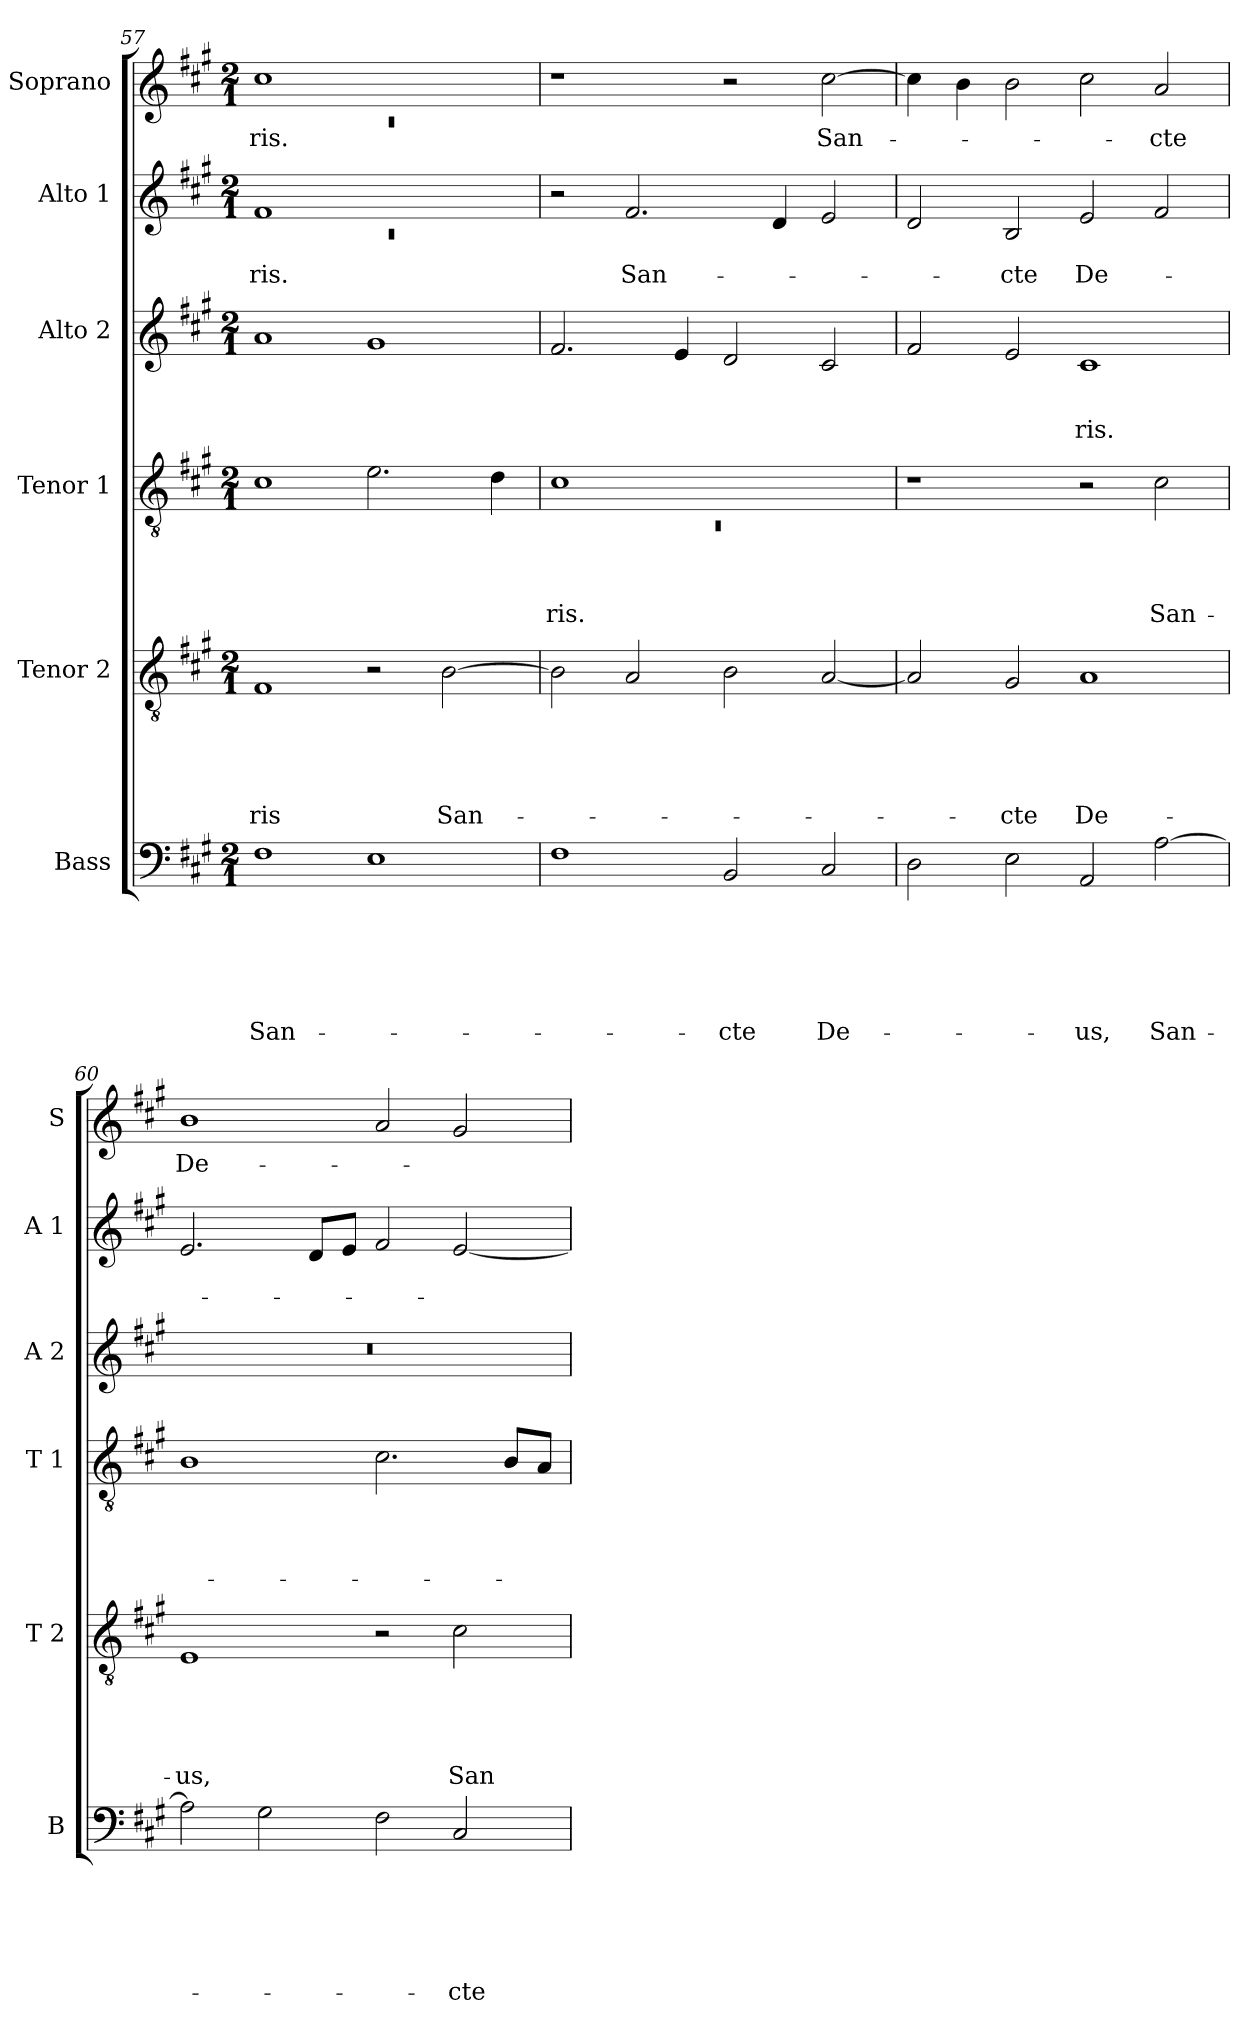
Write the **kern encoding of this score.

**kern	**text	**text	**text	**text	**text	**text	**kern	**text	**text	**text	**text	**text	**kern	**text	**text	**text	**text	**kern	**text	**text	**text	**kern	**text	**text	**kern	**text
*part6	*part6	*part6	*part6	*part6	*part6	*part6	*part5	*part5	*part5	*part5	*part5	*part5	*part4	*part4	*part4	*part4	*part4	*part3	*part3	*part3	*part3	*part2	*part2	*part2	*part1	*part1
*staff6	*staff6	*staff6	*staff6	*staff6	*staff6	*staff6	*staff5	*staff5	*staff5	*staff5	*staff5	*staff5	*staff4	*staff4	*staff4	*staff4	*staff4	*staff3	*staff3	*staff3	*staff3	*staff2	*staff2	*staff2	*staff1	*staff1
*I"Bass	*	*	*	*	*	*	*I"Tenor 2	*	*	*	*	*	*I"Tenor 1	*	*	*	*	*I"Alto 2	*	*	*	*I"Alto 1	*	*	*I"Soprano	*
*I'B	*	*	*	*	*	*	*I'T 2	*	*	*	*	*	*I'T 1	*	*	*	*	*I'A 2	*	*	*	*I'A 1	*	*	*I'S	*
*clefF4	*	*	*	*	*	*	*clefGv2	*	*	*	*	*	*clefGv2	*	*	*	*	*clefG2	*	*	*	*clefG2	*	*	*clefG2	*
*k[f#c#g#]	*	*	*	*	*	*	*k[f#c#g#]	*	*	*	*	*	*k[f#c#g#]	*	*	*	*	*k[f#c#g#]	*	*	*	*k[f#c#g#]	*	*	*k[f#c#g#]	*
*A:	*	*	*	*	*	*	*A:	*	*	*	*	*	*A:	*	*	*	*	*A:	*	*	*	*A:	*	*	*A:	*
*M2/1	*	*	*	*	*	*	*M2/1	*	*	*	*	*	*M2/1	*	*	*	*	*M2/1	*	*	*	*M2/1	*	*	*M2/1	*
=57	=57	=57	=57	=57	=57	=57	=57	=57	=57	=57	=57	=57	=57	=57	=57	=57	=57	=57	=57	=57	=57	=57	=57	=57	=57	=57
*	*	*	*	*	*	*	*	*	*	*	*	*	*	*	*	*	*	*	*	*	*	*^	*	*	*^	*
!	!	!	!	!	!	!LO:LY:b	!	!	!	!	!	!LO:LY:b	!	!	!	!	!	!	!	!	!	!	!LO:N:vis=1	!	!LO:LY:b	!	!LO:N:vis=1	!LO:LY:b
1F#	.	.	.	.	.	San-	1F#	.	.	.	.	-ris	1c#	.	.	.	.	1a	.	.	.	1f#	0rc	.	-ris.	1cc#	0rc	-ris.
1E	.	.	.	.	.	.	2r	.	.	.	.	.	2.e\	.	.	.	.	1g#	.	.	.	1ryy	.	.	.	1ryy	.	.
!	!	!	!	!	!	!	!	!	!	!	!	!LO:LY:b	!	!	!	!	!	!	!	!	!	!	!	!	!	!	!	!
.	.	.	.	.	.	.	[>2B\	.	.	.	.	San-	.	.	.	.	.	.	.	.	.	.	.	.	.	.	.	.
.	.	.	.	.	.	.	.	.	.	.	.	.	4d\	.	.	.	.	.	.	.	.	.	.	.	.	.	.	.
*	*	*	*	*	*	*	*	*	*	*	*	*	*	*	*	*	*	*	*	*	*	*v	*v	*	*	*	*	*
*	*	*	*	*	*	*	*	*	*	*	*	*	*	*	*	*	*	*	*	*	*	*	*	*	*v	*v	*
!!LO:PB:g=z
=58	=58	=58	=58	=58	=58	=58	=58	=58	=58	=58	=58	=58	=58	=58	=58	=58	=58	=58	=58	=58	=58	=58	=58	=58	=58	=58
*	*	*	*	*	*	*	*	*	*	*	*	*	*^	*	*	*	*	*	*	*	*	*	*	*	*	*
!	!	!	!	!	!	!	!	!	!	!	!	!	!	!LO:N:vis=1	!	!	!	!LO:LY:b	!	!	!	!	!	!	!	!	!
1F#	.	.	.	.	.	.	2B\]	.	.	.	.	.	1c#	0rC	.	.	.	-ris.	2.f#/	.	.	.	2r	.	.	1r	.
!	!	!	!	!	!	!	!	!	!	!	!	!	!	!	!	!	!	!	!	!	!	!	!	!	!LO:LY:b	!	!
.	.	.	.	.	.	.	2A/	.	.	.	.	.	.	.	.	.	.	.	.	.	.	.	2.f#/	.	San-	.	.
.	.	.	.	.	.	.	.	.	.	.	.	.	.	.	.	.	.	.	4e/	.	.	.	.	.	.	.	.
!	!	!	!	!	!	!LO:LY:b	!	!	!	!	!	!	!	!	!	!	!	!	!	!	!	!	!	!	!	!	!
2BB/	.	.	.	.	.	-cte	2B\	.	.	.	.	.	1ryy	.	.	.	.	.	2d/	.	.	.	.	.	.	2r	.
.	.	.	.	.	.	.	.	.	.	.	.	.	.	.	.	.	.	.	.	.	.	.	4d/	.	.	.	.
!	!	!	!	!	!	!LO:LY:b	!	!	!	!	!	!	!	!	!	!	!	!	!	!	!	!	!	!	!	!	!LO:LY:b
2C#/	.	.	.	.	.	De-	[<2A/	.	.	.	.	.	.	.	.	.	.	.	2c#/	.	.	.	2e/	.	.	[>2cc#\	San-
*	*	*	*	*	*	*	*	*	*	*	*	*	*v	*v	*	*	*	*	*	*	*	*	*	*	*	*	*
=59	=59	=59	=59	=59	=59	=59	=59	=59	=59	=59	=59	=59	=59	=59	=59	=59	=59	=59	=59	=59	=59	=59	=59	=59	=59	=59
2D\	.	.	.	.	.	.	2A/]	.	.	.	.	.	1r	.	.	.	.	2f#/	.	.	.	2d/	.	.	4cc#\]	.
.	.	.	.	.	.	.	.	.	.	.	.	.	.	.	.	.	.	.	.	.	.	.	.	.	4b\	.
!	!	!	!	!	!	!	!	!	!	!	!	!LO:LY:b	!	!	!	!	!	!	!	!	!	!	!	!LO:LY:b	!	!
2E\	.	.	.	.	.	.	2G#/	.	.	.	.	-cte	.	.	.	.	.	2e/	.	.	.	2B/	.	-cte	2b\	.
!	!	!	!	!	!	!LO:LY:b	!	!	!	!	!	!LO:LY:b	!	!	!	!	!	!	!	!	!LO:LY:b	!	!	!LO:LY:b	!	!
2AA/	.	.	.	.	.	-us,	1A	.	.	.	.	De-	2r	.	.	.	.	1c#	.	.	-ris.	2e/	.	De-	2cc#\	.
!	!	!	!	!	!	!LO:LY:b	!	!	!	!	!	!	!	!	!	!	!LO:LY:b	!	!	!	!	!	!	!	!	!LO:LY:b
[>2A\	.	.	.	.	.	San-	.	.	.	.	.	.	2c#\	.	.	.	San-	.	.	.	.	2f#/	.	.	2a/	-cte
=60	=60	=60	=60	=60	=60	=60	=60	=60	=60	=60	=60	=60	=60	=60	=60	=60	=60	=60	=60	=60	=60	=60	=60	=60	=60	=60
!	!	!	!	!	!	!	!	!	!	!	!	!LO:LY:b	!	!	!	!	!	!LO:N:vis=1	!	!	!	!	!	!	!	!LO:LY:b
2A\]	.	.	.	.	.	.	1E	.	.	.	.	-us,	1B	.	.	.	.	0r	.	.	.	2.e/	.	.	1b	De-
2G#\	.	.	.	.	.	.	.	.	.	.	.	.	.	.	.	.	.	.	.	.	.	.	.	.	.	.
.	.	.	.	.	.	.	.	.	.	.	.	.	.	.	.	.	.	.	.	.	.	8d/L	.	.	.	.
.	.	.	.	.	.	.	.	.	.	.	.	.	.	.	.	.	.	.	.	.	.	8e/J	.	.	.	.
2F#\	.	.	.	.	.	.	2r	.	.	.	.	.	2.c#\	.	.	.	.	.	.	.	.	2f#/	.	.	2a/	.
!	!	!	!	!	!	!LO:LY:b	!	!	!	!	!	!LO:LY:b	!	!	!	!	!	!	!	!	!	!	!	!	!	!
2C#/	.	.	.	.	.	-cte	2c#\	.	.	.	.	San-	.	.	.	.	.	.	.	.	.	[<2e/	.	.	2g#/	.
.	.	.	.	.	.	.	.	.	.	.	.	.	8B/L	.	.	.	.	.	.	.	.	.	.	.	.	.
.	.	.	.	.	.	.	.	.	.	.	.	.	8A/J	.	.	.	.	.	.	.	.	.	.	.	.	.
=	=	=	=	=	=	=	=	=	=	=	=	=	=	=	=	=	=	=	=	=	=	=	=	=	=	=
*-	*-	*-	*-	*-	*-	*-	*-	*-	*-	*-	*-	*-	*-	*-	*-	*-	*-	*-	*-	*-	*-	*-	*-	*-	*-	*-
